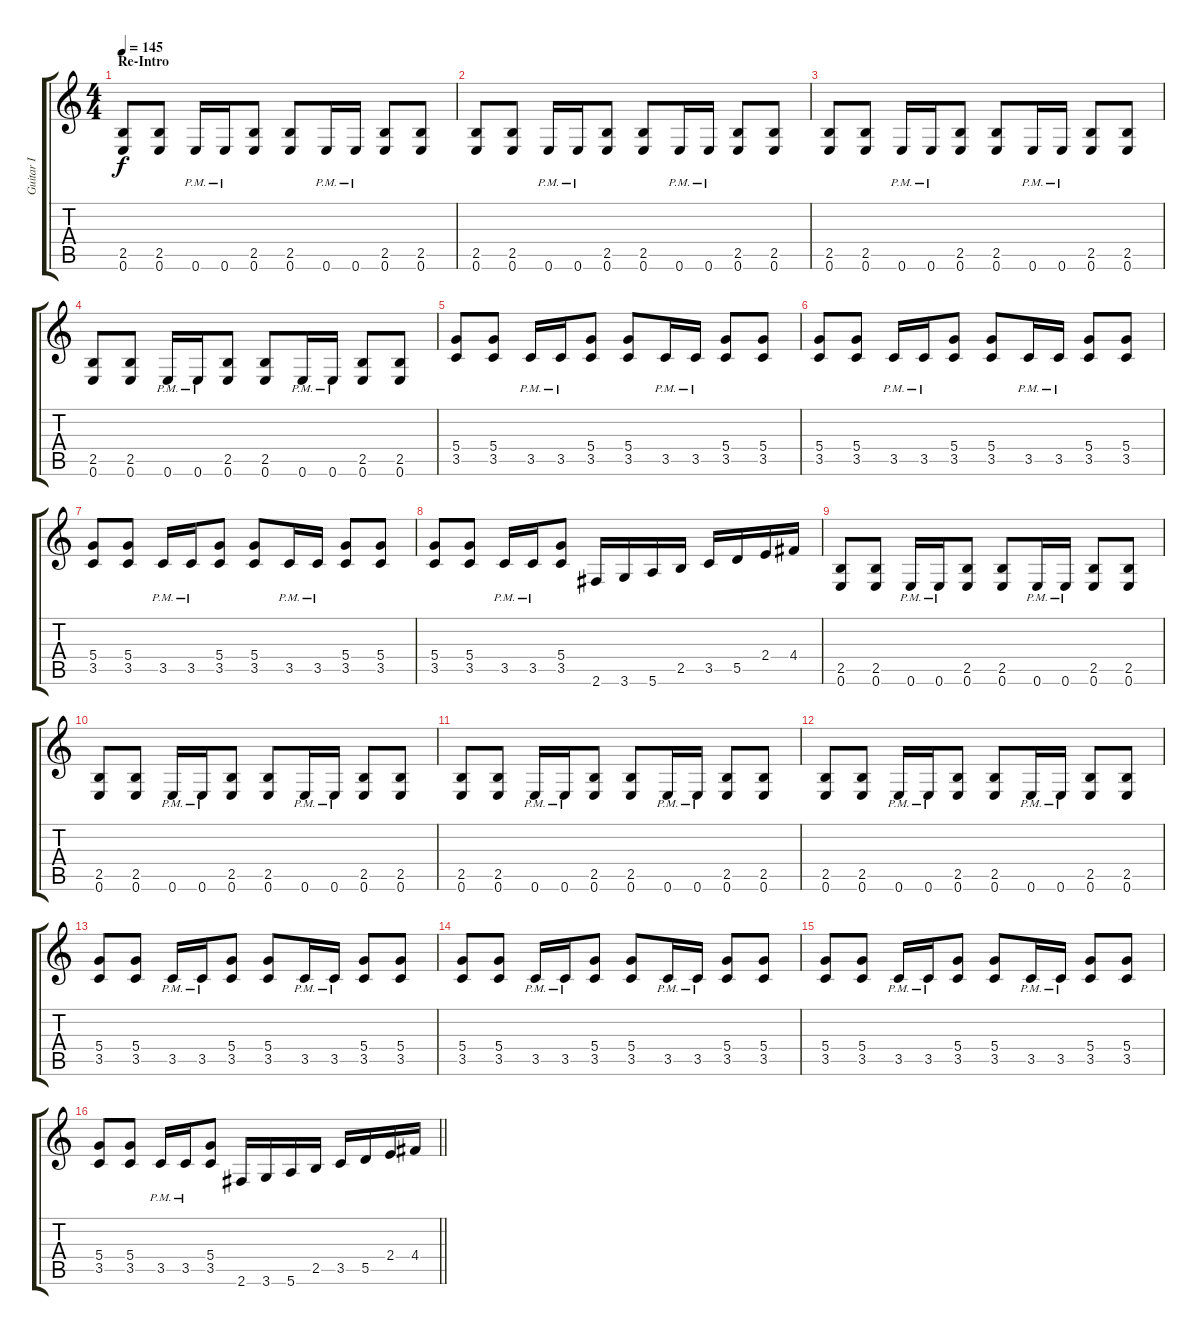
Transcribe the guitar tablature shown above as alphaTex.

\track ("Guitar I" "Guitar I") {instrument distortionguitar}
\staff {score tabs}
\tuning (E4 B3 G3 D3 A2 E2) {hide}
\ts (4 4)
\section ("" "Re-Intro")
\tempo 145
\clef g2
\ks c
(2.5 0.6).8{dy f} (2.5 0.6).8 0.6{pm}.16 0.6{pm}.16 (2.5 0.6).8 (2.5 0.6).8 0.6{pm}.16 0.6{pm}.16 (2.5 0.6).8 (2.5 0.6).8 |
(2.5 0.6).8 (2.5 0.6).8 0.6{pm}.16 0.6{pm}.16 (2.5 0.6).8 (2.5 0.6).8 0.6{pm}.16 0.6{pm}.16 (2.5 0.6).8 (2.5 0.6).8 |
(2.5 0.6).8 (2.5 0.6).8 0.6{pm}.16 0.6{pm}.16 (2.5 0.6).8 (2.5 0.6).8 0.6{pm}.16 0.6{pm}.16 (2.5 0.6).8 (2.5 0.6).8 |
(2.5 0.6).8 (2.5 0.6).8 0.6{pm}.16 0.6{pm}.16 (2.5 0.6).8 (2.5 0.6).8 0.6{pm}.16 0.6{pm}.16 (2.5 0.6).8 (2.5 0.6).8 |
(5.4 3.5).8 (5.4 3.5).8 3.5{pm}.16 3.5{pm}.16 (5.4 3.5).8 (5.4 3.5).8 3.5{pm}.16 3.5{pm}.16 (5.4 3.5).8 (5.4 3.5).8 |
(5.4 3.5).8 (5.4 3.5).8 3.5{pm}.16 3.5{pm}.16 (5.4 3.5).8 (5.4 3.5).8 3.5{pm}.16 3.5{pm}.16 (5.4 3.5).8 (5.4 3.5).8 |
(5.4 3.5).8 (5.4 3.5).8 3.5{pm}.16 3.5{pm}.16 (5.4 3.5).8 (5.4 3.5).8 3.5{pm}.16 3.5{pm}.16 (5.4 3.5).8 (5.4 3.5).8 |
(5.4 3.5).8 (5.4 3.5).8 3.5{pm}.16 3.5{pm}.16 (5.4 3.5).8 2.6.16 3.6.16 5.6.16 2.5.16 3.5.16 5.5.16 2.4.16 4.4.16 |
(2.5 0.6).8 (2.5 0.6).8 0.6{pm}.16 0.6{pm}.16 (2.5 0.6).8 (2.5 0.6).8 0.6{pm}.16 0.6{pm}.16 (2.5 0.6).8 (2.5 0.6).8 |
(2.5 0.6).8 (2.5 0.6).8 0.6{pm}.16 0.6{pm}.16 (2.5 0.6).8 (2.5 0.6).8 0.6{pm}.16 0.6{pm}.16 (2.5 0.6).8 (2.5 0.6).8 |
(2.5 0.6).8 (2.5 0.6).8 0.6{pm}.16 0.6{pm}.16 (2.5 0.6).8 (2.5 0.6).8 0.6{pm}.16 0.6{pm}.16 (2.5 0.6).8 (2.5 0.6).8 |
(2.5 0.6).8 (2.5 0.6).8 0.6{pm}.16 0.6{pm}.16 (2.5 0.6).8 (2.5 0.6).8 0.6{pm}.16 0.6{pm}.16 (2.5 0.6).8 (2.5 0.6).8 |
(5.4 3.5).8 (5.4 3.5).8 3.5{pm}.16 3.5{pm}.16 (5.4 3.5).8 (5.4 3.5).8 3.5{pm}.16 3.5{pm}.16 (5.4 3.5).8 (5.4 3.5).8 |
(5.4 3.5).8 (5.4 3.5).8 3.5{pm}.16 3.5{pm}.16 (5.4 3.5).8 (5.4 3.5).8 3.5{pm}.16 3.5{pm}.16 (5.4 3.5).8 (5.4 3.5).8 |
(5.4 3.5).8 (5.4 3.5).8 3.5{pm}.16 3.5{pm}.16 (5.4 3.5).8 (5.4 3.5).8 3.5{pm}.16 3.5{pm}.16 (5.4 3.5).8 (5.4 3.5).8 |
\barLineRight lightlight
(5.4 3.5).8 (5.4 3.5).8 3.5{pm}.16 3.5{pm}.16 (5.4 3.5).8 2.6.16 3.6.16 5.6.16 2.5.16 3.5.16 5.5.16 2.4.16 4.4.16
